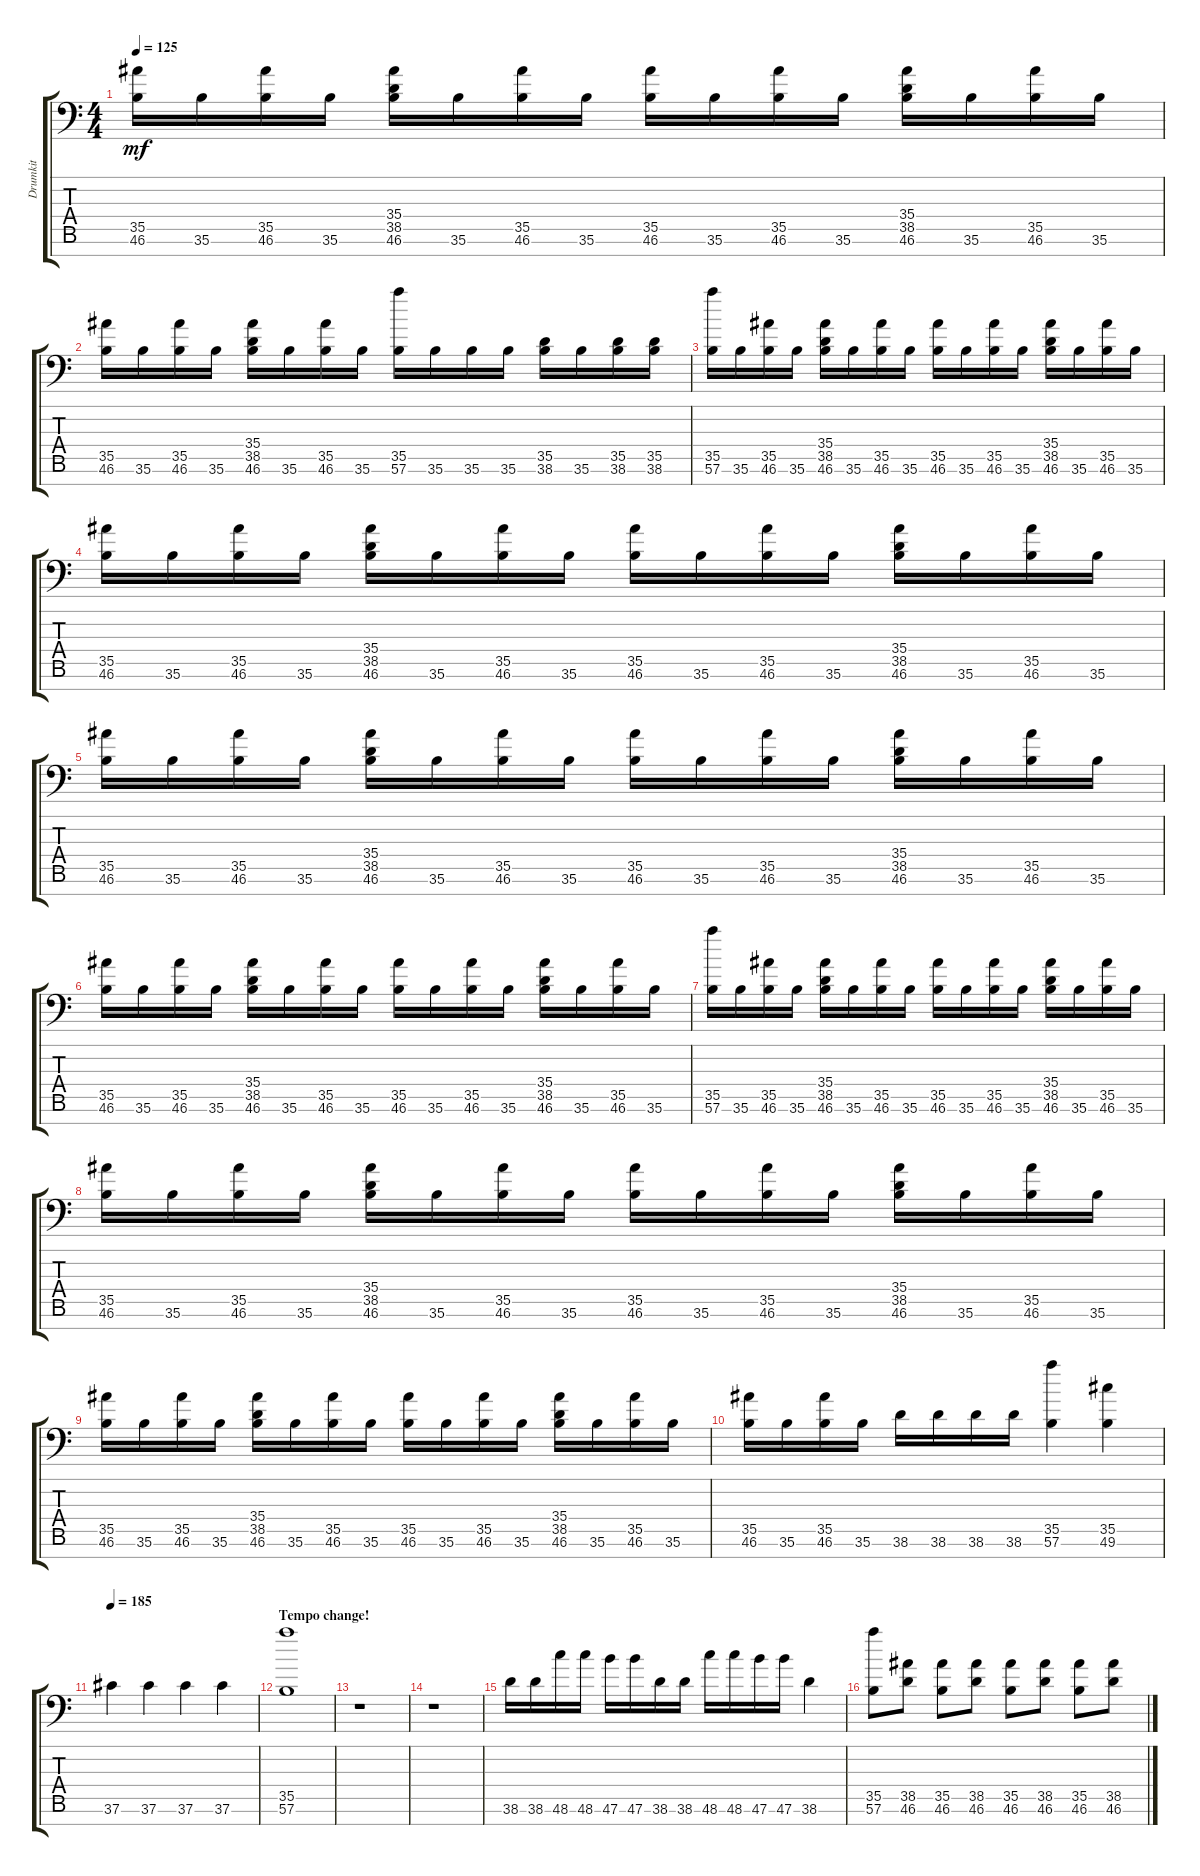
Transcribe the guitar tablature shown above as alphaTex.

\track ("Drumkit" "Drumkit") {instrument acousticgrandpiano}
\staff {score tabs}
\tuning (C-1 C-1 C-1 C-1 C-1 C-1 C-1) {hide}
\ts (4 4)
\tempo 125
\clef f4
\ks c
(35.5 46.6).16{dy mf} 35.6.16 (35.5 46.6).16 35.6.16 (35.4 38.5 46.6).16 35.6.16 (35.5 46.6).16 35.6.16 (35.5 46.6).16 35.6.16 (35.5 46.6).16 35.6.16 (35.4 38.5 46.6).16 35.6.16 (35.5 46.6).16 35.6.16 |
(35.5 46.6).16 35.6.16 (35.5 46.6).16 35.6.16 (35.4 38.5 46.6).16 35.6.16 (35.5 46.6).16 35.6.16 (35.5 57.6).16 35.6.16 35.6.16 35.6.16 (35.5 38.6).16 35.6.16 (35.5 38.6).16 (35.5 38.6).16 |
(35.5 57.6).16 35.6.16 (35.5 46.6).16 35.6.16 (35.4 38.5 46.6).16 35.6.16 (35.5 46.6).16 35.6.16 (35.5 46.6).16 35.6.16 (35.5 46.6).16 35.6.16 (35.4 38.5 46.6).16 35.6.16 (35.5 46.6).16 35.6.16 |
(35.5 46.6).16 35.6.16 (35.5 46.6).16 35.6.16 (35.4 38.5 46.6).16 35.6.16 (35.5 46.6).16 35.6.16 (35.5 46.6).16 35.6.16 (35.5 46.6).16 35.6.16 (35.4 38.5 46.6).16 35.6.16 (35.5 46.6).16 35.6.16 |
(35.5 46.6).16 35.6.16 (35.5 46.6).16 35.6.16 (35.4 38.5 46.6).16 35.6.16 (35.5 46.6).16 35.6.16 (35.5 46.6).16 35.6.16 (35.5 46.6).16 35.6.16 (35.4 38.5 46.6).16 35.6.16 (35.5 46.6).16 35.6.16 |
(35.5 46.6).16 35.6.16 (35.5 46.6).16 35.6.16 (35.4 38.5 46.6).16 35.6.16 (35.5 46.6).16 35.6.16 (35.5 46.6).16 35.6.16 (35.5 46.6).16 35.6.16 (35.4 38.5 46.6).16 35.6.16 (35.5 46.6).16 35.6.16 |
(35.5 57.6).16 35.6.16 (35.5 46.6).16 35.6.16 (35.4 38.5 46.6).16 35.6.16 (35.5 46.6).16 35.6.16 (35.5 46.6).16 35.6.16 (35.5 46.6).16 35.6.16 (35.4 38.5 46.6).16 35.6.16 (35.5 46.6).16 35.6.16 |
(35.5 46.6).16 35.6.16 (35.5 46.6).16 35.6.16 (35.4 38.5 46.6).16 35.6.16 (35.5 46.6).16 35.6.16 (35.5 46.6).16 35.6.16 (35.5 46.6).16 35.6.16 (35.4 38.5 46.6).16 35.6.16 (35.5 46.6).16 35.6.16 |
(35.5 46.6).16 35.6.16 (35.5 46.6).16 35.6.16 (35.4 38.5 46.6).16 35.6.16 (35.5 46.6).16 35.6.16 (35.5 46.6).16 35.6.16 (35.5 46.6).16 35.6.16 (35.4 38.5 46.6).16 35.6.16 (35.5 46.6).16 35.6.16 |
(35.5 46.6).16 35.6.16 (35.5 46.6).16 35.6.16 38.6.16 38.6.16 38.6.16 38.6.16 (35.5 57.6).4 (35.5 49.6).4 |
\tempo 185
37.6.4 37.6.4 37.6.4 37.6.4 |
\section ("" "Tempo change!")
(35.5 57.6).1 |
r.1 |
r.1 |
38.6.16 38.6.16 48.6.16 48.6.16 47.6.16 47.6.16 38.6.16 38.6.16 48.6.16 48.6.16 47.6.16 47.6.16 38.6.4 |
(35.5 57.6).8 (38.5 46.6).8 (35.5 46.6).8 (38.5 46.6).8 (35.5 46.6).8 (38.5 46.6).8 (35.5 46.6).8 (38.5 46.6).8
